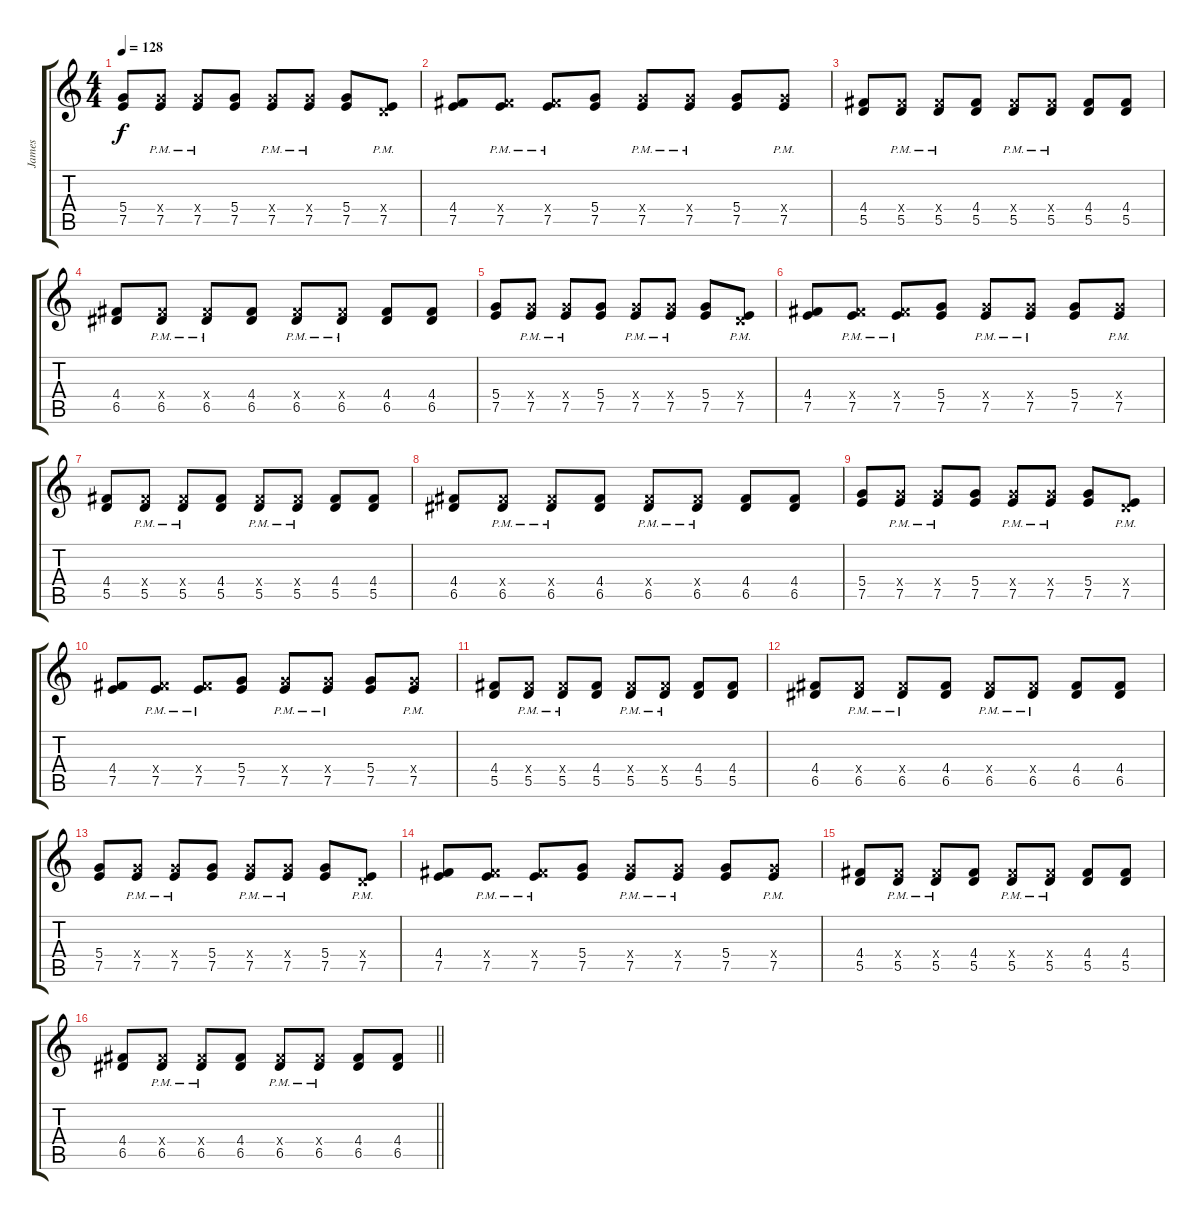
\track ("James" "James") {instrument distortionguitar}
\staff {score tabs}
\tuning (E4 B3 G3 D3 A2 E2) {hide}
\ts (4 4)
\tempo 128
\clef g2
\ks c
(5.4 7.5).8{dy f} (5.4{pm x} 7.5{pm}).8 (5.4{pm x} 7.5{pm}).8 (5.4 7.5).8 (5.4{pm x} 7.5{pm}).8 (5.4{pm x} 7.5{pm}).8 (5.4 7.5).8 (0.4{x} 7.5{pm}).8 |
(4.4 7.5).8 (4.4{pm x} 7.5{pm}).8 (4.4{pm x} 7.5{pm}).8 (5.4 7.5).8 (5.4{pm x} 7.5{pm}).8 (5.4{pm x} 7.5{pm}).8 (5.4 7.5).8 (5.4{x} 7.5{pm}).8 |
(4.4 5.5).8 (4.4{x} 5.5{pm}).8 (4.4{x} 5.5{pm}).8 (4.4 5.5).8 (4.4{x} 5.5{pm}).8 (4.4{x} 5.5{pm}).8 (4.4 5.5).8 (4.4 5.5).8 |
(4.4 6.5).8 (4.4{x} 6.5{pm}).8 (4.4{x} 6.5{pm}).8 (4.4 6.5).8 (4.4{x} 6.5{pm}).8 (4.4{x} 6.5{pm}).8 (4.4 6.5).8 (4.4 6.5).8 |
(5.4 7.5).8 (5.4{pm x} 7.5{pm}).8 (5.4{pm x} 7.5{pm}).8 (5.4 7.5).8 (5.4{pm x} 7.5{pm}).8 (5.4{pm x} 7.5{pm}).8 (5.4 7.5).8 (0.4{x} 7.5{pm}).8 |
(4.4 7.5).8 (4.4{pm x} 7.5{pm}).8 (4.4{pm x} 7.5{pm}).8 (5.4 7.5).8 (5.4{pm x} 7.5{pm}).8 (5.4{pm x} 7.5{pm}).8 (5.4 7.5).8 (5.4{x} 7.5{pm}).8 |
(4.4 5.5).8 (4.4{x} 5.5{pm}).8 (4.4{x} 5.5{pm}).8 (4.4 5.5).8 (4.4{x} 5.5{pm}).8 (4.4{x} 5.5{pm}).8 (4.4 5.5).8 (4.4 5.5).8 |
(4.4 6.5).8 (4.4{x} 6.5{pm}).8 (4.4{x} 6.5{pm}).8 (4.4 6.5).8 (4.4{x} 6.5{pm}).8 (4.4{x} 6.5{pm}).8 (4.4 6.5).8 (4.4 6.5).8 |
(5.4 7.5).8 (5.4{pm x} 7.5{pm}).8 (5.4{pm x} 7.5{pm}).8 (5.4 7.5).8 (5.4{pm x} 7.5{pm}).8 (5.4{pm x} 7.5{pm}).8 (5.4 7.5).8 (0.4{x} 7.5{pm}).8 |
(4.4 7.5).8 (4.4{pm x} 7.5{pm}).8 (4.4{pm x} 7.5{pm}).8 (5.4 7.5).8 (5.4{pm x} 7.5{pm}).8 (5.4{pm x} 7.5{pm}).8 (5.4 7.5).8 (5.4{x} 7.5{pm}).8 |
(4.4 5.5).8 (4.4{x} 5.5{pm}).8 (4.4{x} 5.5{pm}).8 (4.4 5.5).8 (4.4{x} 5.5{pm}).8 (4.4{x} 5.5{pm}).8 (4.4 5.5).8 (4.4 5.5).8 |
(4.4 6.5).8 (4.4{x} 6.5{pm}).8 (4.4{x} 6.5{pm}).8 (4.4 6.5).8 (4.4{x} 6.5{pm}).8 (4.4{x} 6.5{pm}).8 (4.4 6.5).8 (4.4 6.5).8 |
(5.4 7.5).8 (5.4{pm x} 7.5{pm}).8 (5.4{pm x} 7.5{pm}).8 (5.4 7.5).8 (5.4{pm x} 7.5{pm}).8 (5.4{pm x} 7.5{pm}).8 (5.4 7.5).8 (0.4{x} 7.5{pm}).8 |
(4.4 7.5).8 (4.4{pm x} 7.5{pm}).8 (4.4{pm x} 7.5{pm}).8 (5.4 7.5).8 (5.4{pm x} 7.5{pm}).8 (5.4{pm x} 7.5{pm}).8 (5.4 7.5).8 (5.4{x} 7.5{pm}).8 |
(4.4 5.5).8 (4.4{x} 5.5{pm}).8 (4.4{x} 5.5{pm}).8 (4.4 5.5).8 (4.4{x} 5.5{pm}).8 (4.4{x} 5.5{pm}).8 (4.4 5.5).8 (4.4 5.5).8 |
\barLineRight lightlight
(4.4 6.5).8 (4.4{x} 6.5{pm}).8 (4.4{x} 6.5{pm}).8 (4.4 6.5).8 (4.4{x} 6.5{pm}).8 (4.4{x} 6.5{pm}).8 (4.4 6.5).8 (4.4 6.5).8
